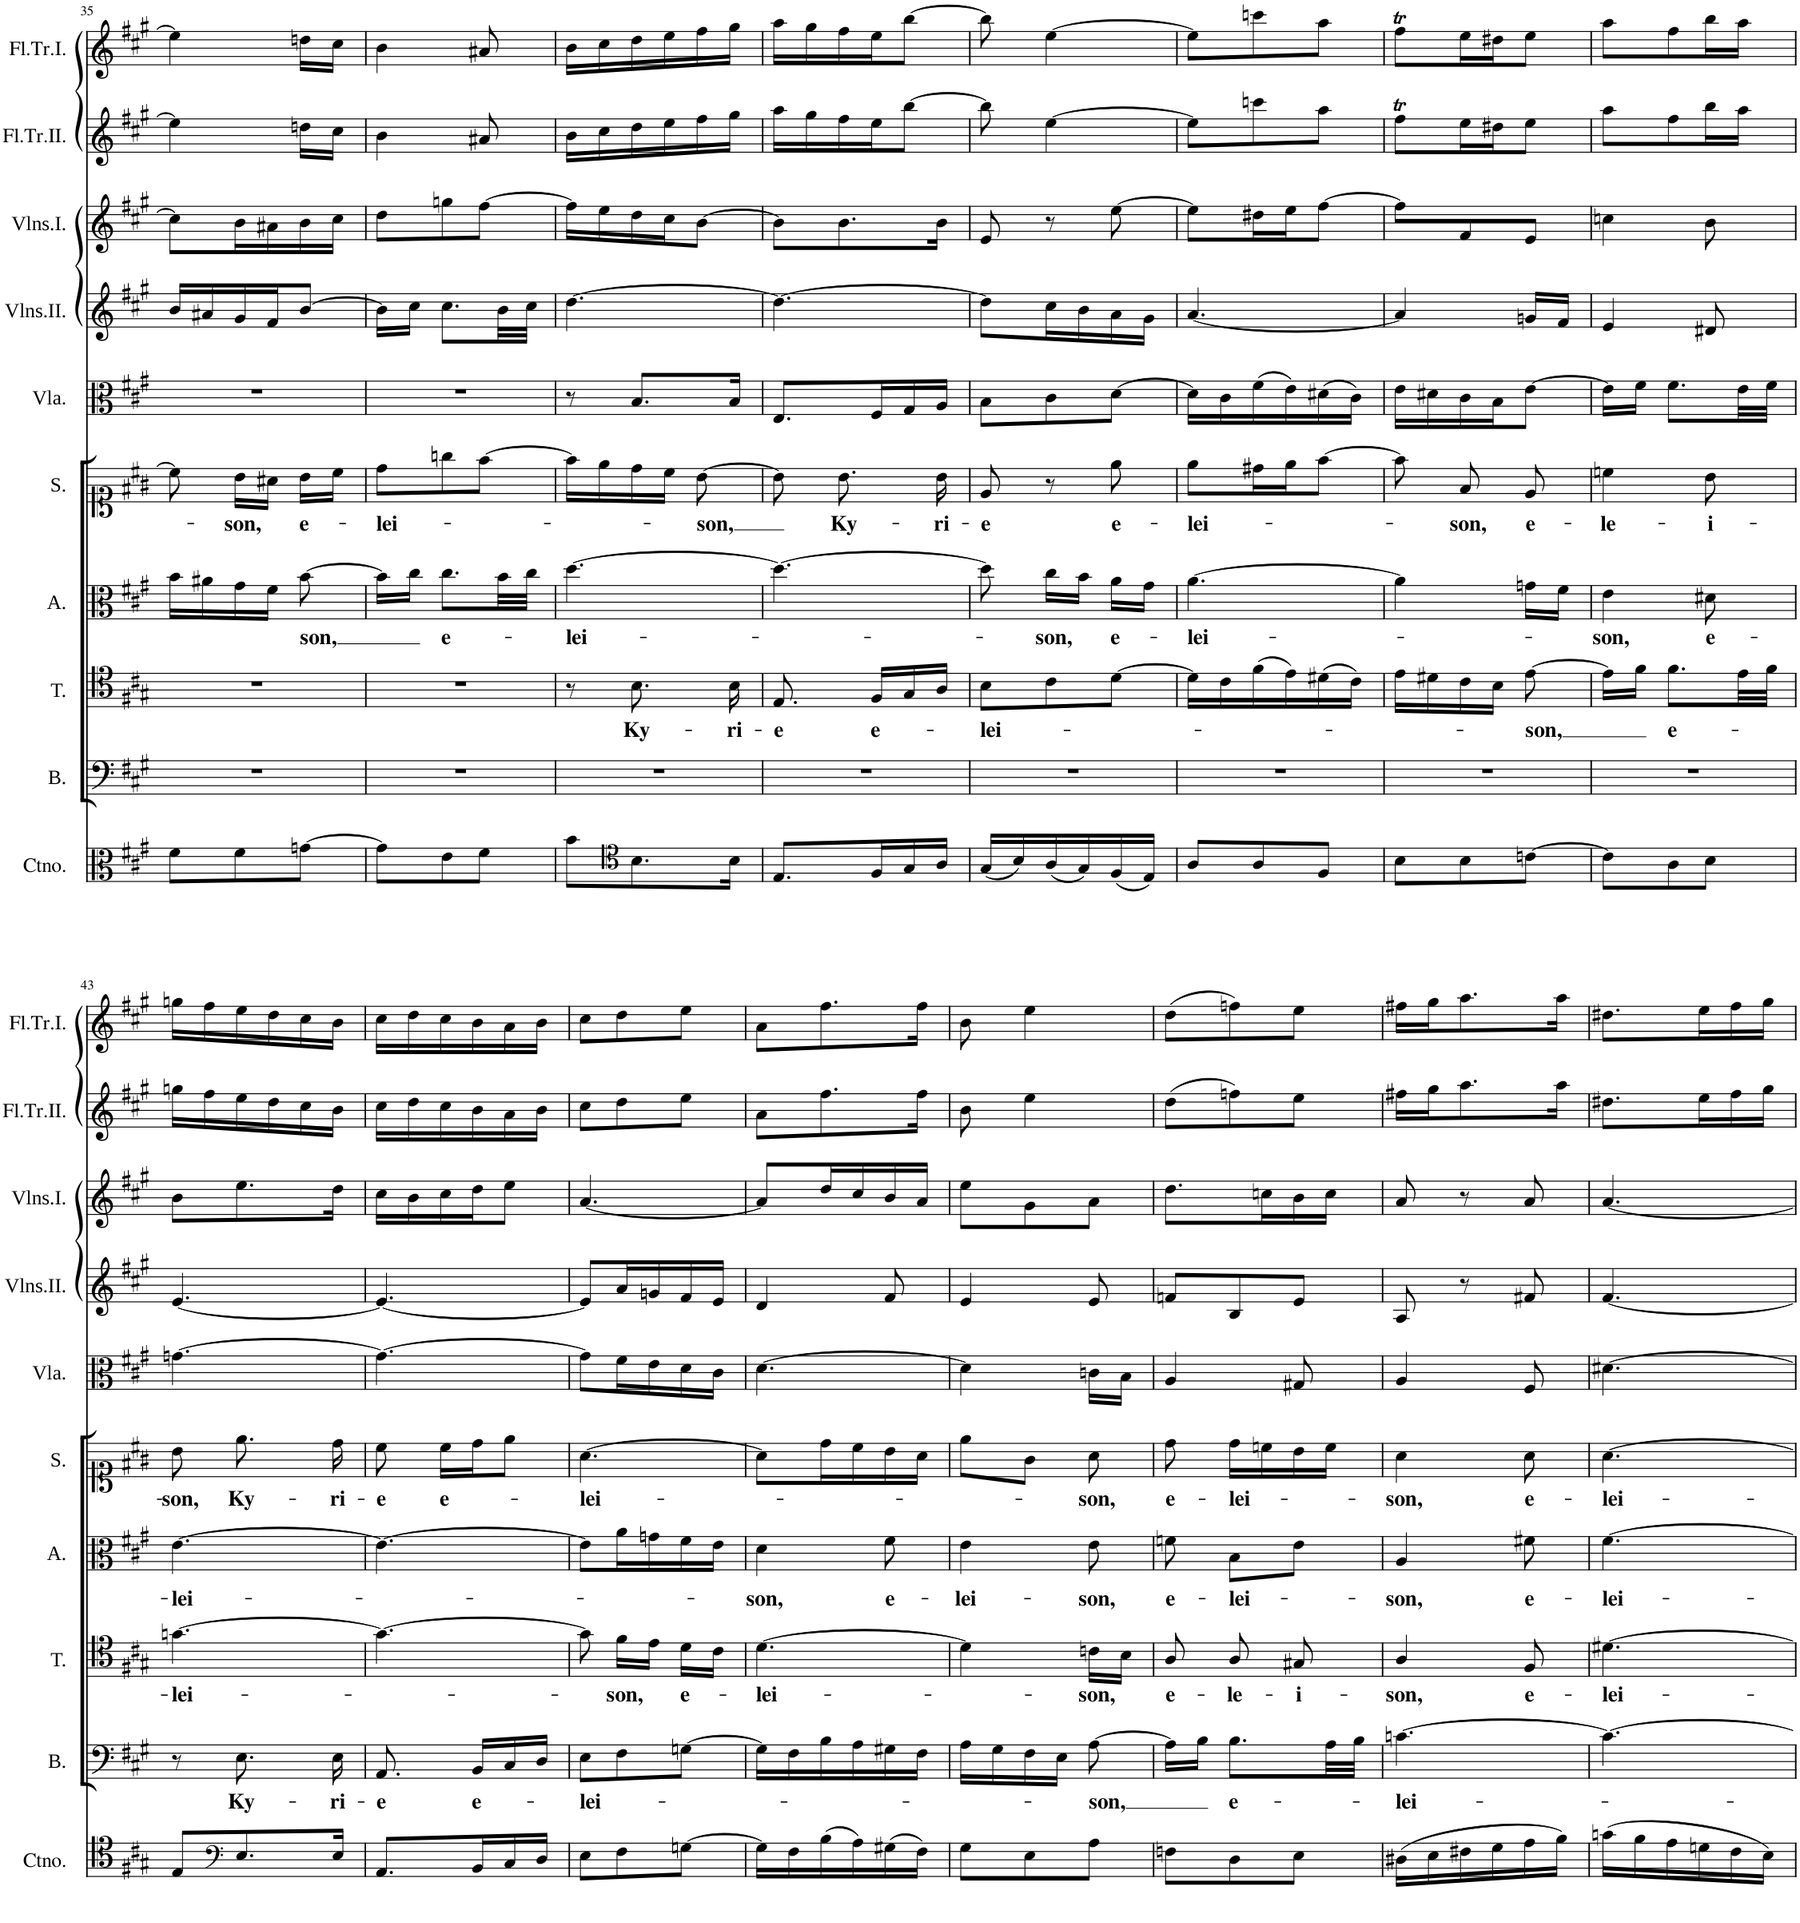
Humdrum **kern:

**kern	**kern	**text	**kern	**text	**kern	**text	**kern	**text	**kern	**kern	**kern	**kern	**kern
*part10	*part9	*part9	*part8	*part8	*part7	*part7	*part6	*part6	*part5	*part4	*part3	*part2	*part1
*staff10	*staff9	*staff9	*staff8	*staff8	*staff7	*staff7	*staff6	*staff6	*staff5	*staff4	*staff3	*staff2	*staff1
*I"Continuo.	*I"Basso.	*	*I"Tenore.	*	*I"Alto.	*	*I"Soprano.	*	*I"Viola	*I"Violino II.	*I"Violino I.	*I"Flauto Traverso II.	*I"Flauto Traverso I.
*I'Ctno.	*I'B.	*	*I'T.	*	*I'A.	*	*I'S.	*	*I'Vla.	*	*	*I'Fl.Tr.II.	*I'Fl.Tr.I.
!!LO:PB:g=z
*clefC3	*clefF4	*	*clefC4	*	*clefC3	*	*clefC1	*	*clefC3	*clefG2	*clefG2	*clefG2	*clefG2
*k[f#c#g#]	*k[f#c#g#]	*	*k[f#c#g#]	*	*k[f#c#g#]	*	*k[f#c#g#]	*	*k[f#c#g#]	*k[f#c#g#]	*k[f#c#g#]	*k[f#c#g#]	*k[f#c#g#]
*M3/8	*M3/8	*	*M3/8	*	*M3/8	*	*M3/8	*	*M3/8	*M3/8	*M3/8	*M3/8	*M3/8
=35	=35	=35	=35	=35	=35	=35	=35	=35	=35	=35	=35	=35	=35
8f#\L	4.r	.	4.r	.	16b\LL	.	8cc#\]	.	4.r	16b/LL	8cc#\L]	4ee\]	4ee\]
.	.	.	.	.	16a#X\	.	.	.	.	16a#X/	.	.	.
!	!	!	!	!	!	!	!	!LO:LY:b	!	!	!	!	!
8f#\	.	.	.	.	16g#\	.	16b\LL	-son,	.	16g#/	16b\L	.	.
.	.	.	.	.	16f#\JJ	.	16a#X\JJ	.	.	16f#/J	16a#X\	.	.
!	!	!	!	!	!	!LO:LY:b	!	!LO:LY:b	!	!	!	!	!
[8gn\J	.	.	.	.	[8b\	son,	16b\LL	e-	.	[8b/J	16b\	16ddn\LL	16ddn\LL
.	.	.	.	.	.	.	16cc#\JJ	.	.	.	16cc#\JJ	16cc#\JJ	16cc#\JJ
=36	=36	=36	=36	=36	=36	=36	=36	=36	=36	=36	=36	=36	=36
!	!	!	!	!	!	!	!	!LO:LY:b	!	!	!	!	!
8g\L]	4.r	.	4.r	.	16b\LL]	.	8dd\L	-lei-	4.r	16b\LL]	8dd\L	4b\	4b\
.	.	.	.	.	16cc#\JJ	.	.	.	.	16cc#\JJ	.	.	.
!	!	!	!	!	!	!LO:LY:b	!	!	!	!	!	!	!
8e\	.	.	.	.	8.cc#\L	e-	8ggn\	.	.	8.cc#\L	8ggn\	.	.
8f#\J	.	.	.	.	.	.	[8ff#\J	.	.	.	[8ff#\J	8a#X/	8a#X/
.	.	.	.	.	32b\LL	.	.	.	.	32b\LL	.	.	.
.	.	.	.	.	32cc#\JJJ	.	.	.	.	32cc#\JJJ	.	.	.
=37	=37	=37	=37	=37	=37	=37	=37	=37	=37	=37	=37	=37	=37
!	!	!	!	!	!	!LO:LY:b	!	!	!	!	!	!	!
8b\L	4.r	.	8r	.	[4.dd\	-lei-	16ff#\LL]	.	8r	[4.dd\	16ff#\LL]	16b\LL	16b\LL
.	.	.	.	.	.	.	16ee\	.	.	.	16ee\	16cc#\	16cc#\
*clefC4	*	*	*	*	*	*	*	*	*	*	*	*	*
!	!	!	!	!LO:LY:b	!	!	!	!	!	!	!	!	!
8.B\	.	.	8.B\	Ky-	.	.	16dd\	.	8.B/L	.	16dd\	16dd\	16dd\
.	.	.	.	.	.	.	16cc#\JJ	.	.	.	16cc#\J	16ee\	16ee\
!	!	!	!	!	!	!	!	!LO:LY:b	!	!	!	!	!
.	.	.	.	.	.	.	[8b\	-son,	.	.	[8b\J	16ff#\	16ff#\
!	!	!	!	!LO:LY:b	!	!	!	!	!	!	!	!	!
16B\Jk	.	.	16B\	-ri-	.	.	.	.	16B/Jk	.	.	16gg#\JJ	16gg#\JJ
=38	=38	=38	=38	=38	=38	=38	=38	=38	=38	=38	=38	=38	=38
!	!	!	!	!LO:LY:b	!	!	!	!	!	!	!	!	!
8.E/L	4.r	.	8.E/	e	4.dd\_	.	8b\]	.	8.E/L	4.dd\_	8b\L]	16aa\LL	16aa\LL
.	.	.	.	.	.	.	.	.	.	.	.	16gg#\	16gg#\
!	!	!	!	!	!	!	!	!LO:LY:b	!	!	!	!	!
.	.	.	.	.	.	.	8.b\	Ky-	.	.	8.b\	16ff#\	16ff#\
!	!	!	!	!LO:LY:b	!	!	!	!	!	!	!	!	!
16F#/L	.	.	16F#/LL	e-	.	.	.	.	16F#/L	.	.	16ee\J	16ee\J
16G#/	.	.	16G#/	.	.	.	.	.	16G#/	.	.	[8bb\J	[8bb\J
!	!	!	!	!	!	!	!	!LO:LY:b	!	!	!	!	!
16A/JJ	.	.	16A/JJ	.	.	.	16b\	-ri-	16A/JJ	.	16b\Jk	.	.
=39	=39	=39	=39	=39	=39	=39	=39	=39	=39	=39	=39	=39	=39
!	!	!	!	!LO:LY:b	!	!	!	!LO:LY:b	!	!	!	!	!
(16G#/LL	4.r	.	8B\L	-lei-	8dd\]	.	8e/	-e	8B\L	8dd\L]	8e/	8bb\]	8bb\]
16B/)	.	.	.	.	.	.	.	.	.	.	.	.	.
!	!	!	!	!	!	!LO:LY:b	!	!	!	!	!	!	!
(16A/	.	.	8c#\	.	16cc#\LL	son,	8r	.	8c#\	16cc#\L	8r	[4ee\	[4ee\
16G#/)	.	.	.	.	16b\JJ	.	.	.	.	16b\	.	.	.
!	!	!	!	!	!	!LO:LY:b	!	!LO:LY:b	!	!	!	!	!
(16F#/	.	.	[8d\J	.	16a\LL	e-	8ee\	e-	[8d\J	16a\	[8ee\	.	.
16E/JJ)	.	.	.	.	16g#\JJ	.	.	.	.	16g#\JJ	.	.	.
=40	=40	=40	=40	=40	=40	=40	=40	=40	=40	=40	=40	=40	=40
!	!	!	!	!	!	!LO:LY:b	!	!LO:LY:b	!	!	!	!	!
8A/L	4.r	.	16d\LL]	.	[4.a\	-lei-	8ee\L	-lei-	16d\LL]	[4.a/	8ee\L]	8ee\L]	8ee\L]
.	.	.	16c#\	.	.	.	.	.	16c#\	.	.	.	.
8A/	.	.	(16f#\	.	.	.	16dd#X\L	.	(16f#\	.	16dd#X\L	8cccn\	8cccn\
.	.	.	16e\)	.	.	.	16ee\J	.	16e\)	.	16ee\J	.	.
8F#/J	.	.	(16d#X\	.	.	.	[8ff#\J	.	(16d#X\	.	[8ff#\J	8aa\J	8aa\J
.	.	.	16c#\JJ)	.	.	.	.	.	16c#\JJ)	.	.	.	.
=41	=41	=41	=41	=41	=41	=41	=41	=41	=41	=41	=41	=41	=41
8B\L	4.r	.	16e\LL	.	4a\]	.	8ff#\]	.	16e\LL	4a/]	8ff#\L]	8ff#T\L	8ff#T\L
.	.	.	16d#X\	.	.	.	.	.	16d#X\	.	.	.	.
!	!	!	!	!	!	!	!	!LO:LY:b	!	!	!	!	!
8B\	.	.	16c#\	.	.	.	8f#/	-son,	16c#\	.	8f#/	16ee\L	16ee\L
.	.	.	16B\JJ	.	.	.	.	.	16B\J	.	.	16dd#X\J	16dd#X\J
!	!	!	!	!LO:LY:b	!	!	!	!LO:LY:b	!	!	!	!	!
[8cn\J	.	.	[8e\	son,	16gn\LL	.	8e/	e-	[8e\J	16gn/LL	8e/J	8ee\J	8ee\J
.	.	.	.	.	16f#\JJ	.	.	.	.	16f#/JJ	.	.	.
=42	=42	=42	=42	=42	=42	=42	=42	=42	=42	=42	=42	=42	=42
!	!	!	!	!	!	!LO:LY:b	!	!LO:LY:b	!	!	!	!	!
8c\L]	4.r	.	16e\LL]	.	4e\	son,	4ccn\	-le-	16e\LL]	4e/	4ccn\	8aa\L	8aa\L
.	.	.	16f#\JJ	.	.	.	.	.	16f#\JJ	.	.	.	.
!	!	!	!	!LO:LY:b	!	!	!	!	!	!	!	!	!
8A\	.	.	8.f#\L	e-	.	.	.	.	8.f#\L	.	.	8ff#\	8ff#\
!	!	!	!	!	!	!LO:LY:b	!	!LO:LY:b	!	!	!	!	!
8B\J	.	.	.	.	8d#X\	e-	8b\	-i-	.	8d#X/	8b\	16bb\L	16bb\L
.	.	.	32e\LL	.	.	.	.	.	32e\LL	.	.	16aa\JJ	16aa\JJ
.	.	.	32f#\JJJ	.	.	.	.	.	32f#\JJJ	.	.	.	.
!!LO:LB:g=z
=43	=43	=43	=43	=43	=43	=43	=43	=43	=43	=43	=43	=43	=43
!	!	!	!	!LO:LY:b	!	!LO:LY:b	!	!LO:LY:b	!	!	!	!	!
8E/L	8r	.	[4.gn\	-lei-	[4.e\	-lei-	8b\	-son,	[4.gn\	[4.e/	8b\L	16ggn\LL	16ggn\LL
.	.	.	.	.	.	.	.	.	.	.	.	16ff#\	16ff#\
*clefF4	*	*	*	*	*	*	*	*	*	*	*	*	*
!	!	!LO:LY:b	!	!	!	!	!	!LO:LY:b	!	!	!	!	!
8.E/	8.E\	Ky-	.	.	.	.	8.ee\	Ky-	.	.	8.ee\	16ee\	16ee\
.	.	.	.	.	.	.	.	.	.	.	.	16dd\	16dd\
.	.	.	.	.	.	.	.	.	.	.	.	16cc#\	16cc#\
!	!	!LO:LY:b	!	!	!	!	!	!LO:LY:b	!	!	!	!	!
16E/Jk	16E\	-ri-	.	.	.	.	16dd\	-ri-	.	.	16dd\Jk	16b\JJ	16b\JJ
=44	=44	=44	=44	=44	=44	=44	=44	=44	=44	=44	=44	=44	=44
!	!	!LO:LY:b	!	!	!	!	!	!LO:LY:b	!	!	!	!	!
8.AA/L	8.AA/	e	4.g\_	.	4.e\_	.	8cc#\	-e	4.g\_	4.e/_	16cc#\LL	16cc#\LL	16cc#\LL
.	.	.	.	.	.	.	.	.	.	.	16b\	16dd\	16dd\
!	!	!	!	!	!	!	!	!LO:LY:b	!	!	!	!	!
.	.	.	.	.	.	.	16cc#\LL	e-	.	.	16cc#\	16cc#\	16cc#\
!	!	!LO:LY:b	!	!	!	!	!	!	!	!	!	!	!
16BB/L	16BB/LL	e-	.	.	.	.	16dd\J	.	.	.	16dd\J	16b\	16b\
16C#/	16C#/	.	.	.	.	.	8ee\J	.	.	.	8ee\J	16a\	16a\
16D/JJ	16D/JJ	.	.	.	.	.	.	.	.	.	.	16b\JJ	16b\JJ
=45	=45	=45	=45	=45	=45	=45	=45	=45	=45	=45	=45	=45	=45
!	!	!LO:LY:b	!	!	!	!	!	!LO:LY:b	!	!	!	!	!
8E\L	8E\L	-lei-	8g\]	.	8e\L]	.	[4.a\	-lei-	8g\L]	8e/L]	[4.a/	8cc#\L	8cc#\L
!	!	!	!	!LO:LY:b	!	!	!	!	!	!	!	!	!
8F#\	8F#\	.	16f#\LL	-son,	16a\L	.	.	.	16f#\L	16a/L	.	8dd\	8dd\
.	.	.	16e\JJ	.	16gn\	.	.	.	16e\	16gn/	.	.	.
!	!	!	!	!LO:LY:b	!	!	!	!	!	!	!	!	!
[8Gn\J	[8Gn\J	.	16d\LL	e-	16f#\	.	.	.	16d\	16f#/	.	8ee\J	8ee\J
.	.	.	16c#\JJ	.	16e\JJ	.	.	.	16c#\JJ	16e/JJ	.	.	.
=46	=46	=46	=46	=46	=46	=46	=46	=46	=46	=46	=46	=46	=46
!	!	!	!	!LO:LY:b	!	!LO:LY:b	!	!	!	!	!	!	!
16G\LL]	16G\LL]	.	[4.d\	-lei-	4d\	-son,	8a\L]	.	[4.d\	4d/	8a/L]	8a\L	8a\L
16F#\	16F#\	.	.	.	.	.	.	.	.	.	.	.	.
(16B\	16B\	.	.	.	.	.	16dd\L	.	.	.	16dd/L	8.ff#\	8.ff#\
16A\)	16A\	.	.	.	.	.	16cc#\	.	.	.	16cc#/	.	.
!	!	!	!	!	!	!LO:LY:b	!	!	!	!	!	!	!
(16G#X\	16G#X\	.	.	.	8f#\	e-	16b\	.	.	8f#/	16b/	.	.
16F#\JJ)	16F#\JJ	.	.	.	.	.	16a\JJ	.	.	.	16a/JJ	16ff#\Jk	16ff#\Jk
=47	=47	=47	=47	=47	=47	=47	=47	=47	=47	=47	=47	=47	=47
!	!	!	!	!	!	!LO:LY:b	!	!	!	!	!	!	!
8G#\L	16A\LL	.	4d\]	.	4e\	-lei-	8ee\L	.	4d\]	4e/	8ee\L	8b\	8b\
.	16G#\	.	.	.	.	.	.	.	.	.	.	.	.
8E\	16F#\	.	.	.	.	.	8g#\J	.	.	.	8g#\	4ee\	4ee\
.	16E\JJ	.	.	.	.	.	.	.	.	.	.	.	.
!	!	!LO:LY:b	!	!LO:LY:b	!	!LO:LY:b	!	!LO:LY:b	!	!	!	!	!
8A\J	[8A\	-son,	16cn\LL	-son,	8e\	-son,	8a\	-son,	16cn\LL	8e/	8a\J	.	.
.	.	.	16B\JJ	.	.	.	.	.	16B\JJ	.	.	.	.
=48	=48	=48	=48	=48	=48	=48	=48	=48	=48	=48	=48	=48	=48
!	!	!	!	!LO:LY:b	!	!LO:LY:b	!	!LO:LY:b	!	!	!	!	!
8Fn\L	16A\LL]	.	8A/	e-	8fn\	e-	8dd\	e-	4A/	8fn/L	8.dd\L	(8dd\L	(8dd\L
.	16B\JJ	.	.	.	.	.	.	.	.	.	.	.	.
!	!	!LO:LY:b	!	!LO:LY:b	!	!LO:LY:b	!	!LO:LY:b	!	!	!	!	!
8D\	8.B\L	e-	8A/	-le-	8B\L	-lei-	16dd\LL	-lei-	.	8B/	.	8ffn\)	8ffn\)
.	.	.	.	.	.	.	16ccn\	.	.	.	16ccn\L	.	.
!	!	!	!	!LO:LY:b	!	!	!	!	!	!	!	!	!
8E\J	.	.	8G#X/	-i-	8e\J	.	16b\	.	8G#X/	8e/J	16b\	8ee\J	8ee\J
.	32A\LL	.	.	.	.	.	16cc\JJ	.	.	.	16cc\JJ	.	.
.	32B\JJJ	.	.	.	.	.	.	.	.	.	.	.	.
=49	=49	=49	=49	=49	=49	=49	=49	=49	=49	=49	=49	=49	=49
!	!	!LO:LY:b	!	!LO:LY:b	!	!LO:LY:b	!	!LO:LY:b	!	!	!	!	!
(16D#X\LL	[4.cn\	-lei-	4A/	-son,	4A/	-son,	4a\	-son,	4A/	8A/	8a/	16ff#X\LL	16ff#X\LL
16E\	.	.	.	.	.	.	.	.	.	.	.	16gg#\J	16gg#\J
16F#X\	.	.	.	.	.	.	.	.	.	8r	8r	8.aa\	8.aa\
16G#\	.	.	.	.	.	.	.	.	.	.	.	.	.
!	!	!	!	!LO:LY:b	!	!LO:LY:b	!	!LO:LY:b	!	!	!	!	!
16A\	.	.	8F#/	e-	8f#X\	e-	8a\	e-	8F#/	8f#X/	8a/	.	.
16B\JJ)	.	.	.	.	.	.	.	.	.	.	.	16aa\Jk	16aa\Jk
=50	=50	=50	=50	=50	=50	=50	=50	=50	=50	=50	=50	=50	=50
!	!	!	!	!LO:LY:b	!	!LO:LY:b	!	!LO:LY:b	!	!	!	!	!
(16cn\LL	4.c\_	.	[4.d#X\	-lei-	[4.f#\	-lei-	[4.a\	-lei-	[4.d#X\	[4.f#/	[4.a/	8.dd#X\L	8.dd#X\L
16B\	.	.	.	.	.	.	.	.	.	.	.	.	.
16A\	.	.	.	.	.	.	.	.	.	.	.	.	.
16Gn\	.	.	.	.	.	.	.	.	.	.	.	16ee\L	16ee\L
16F#\	.	.	.	.	.	.	.	.	.	.	.	16ff#\	16ff#\
16E\JJ)	.	.	.	.	.	.	.	.	.	.	.	16gg#\JJ	16gg#\JJ
=	=	=	=	=	=	=	=	=	=	=	=	=	=
*-	*-	*-	*-	*-	*-	*-	*-	*-	*-	*-	*-	*-	*-
